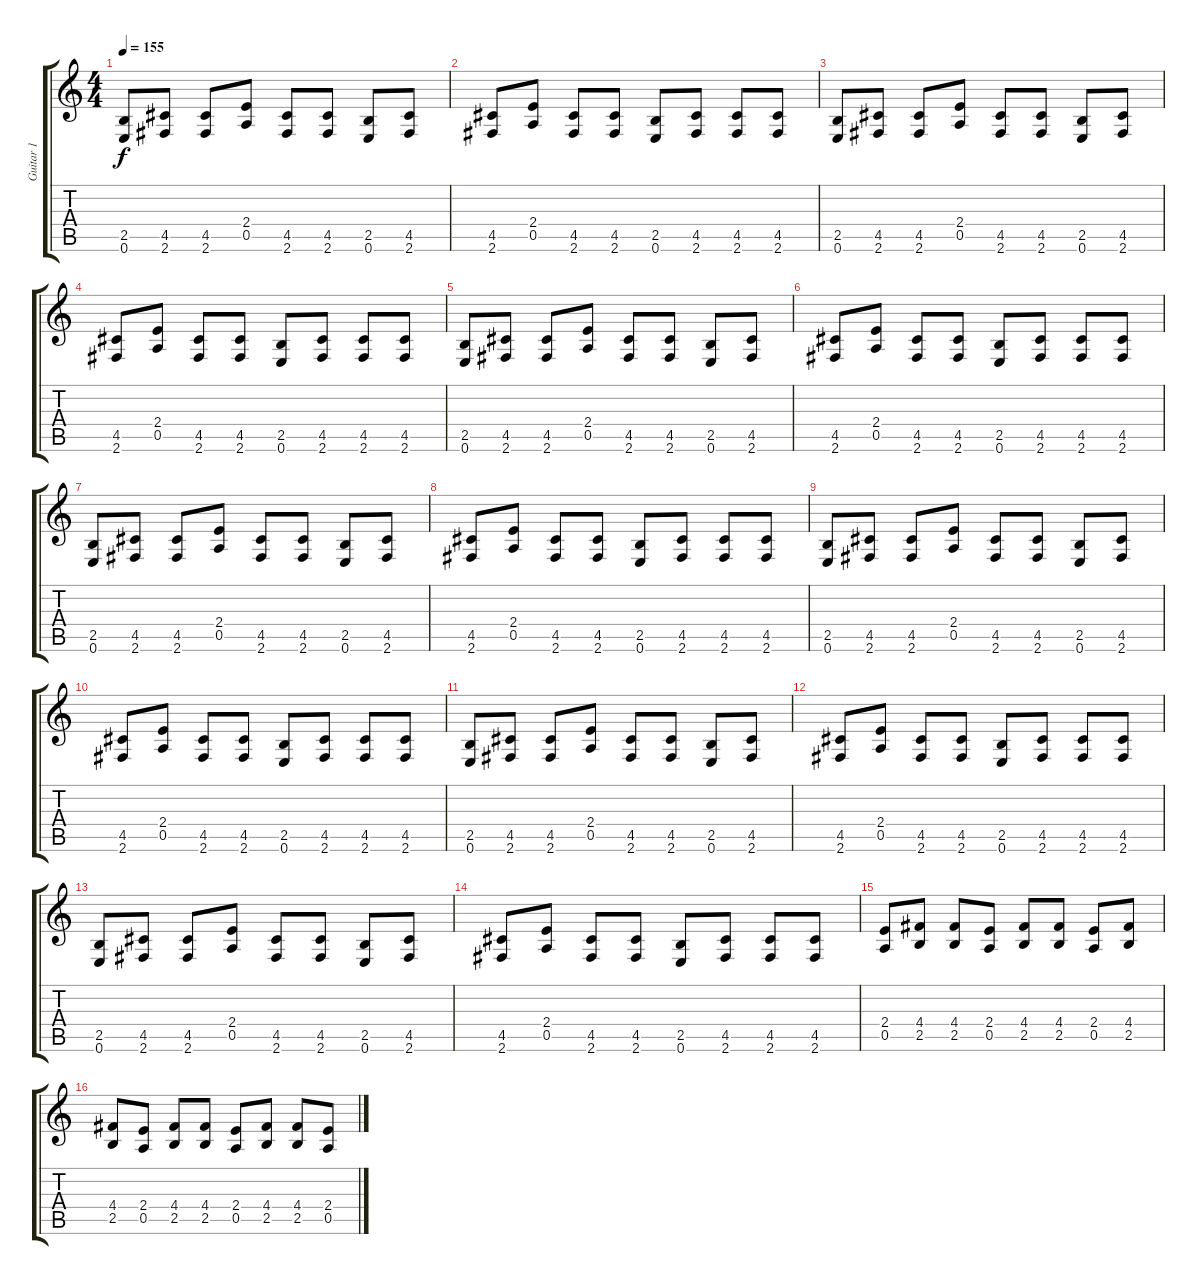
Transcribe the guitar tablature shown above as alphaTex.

\track ("Guitar 1" "Guitar 1") {instrument overdrivenguitar}
\staff {score tabs}
\tuning (E4 B3 G3 D3 A2 E2) {hide}
\ts (4 4)
\tempo 155
\clef g2
\ks c
(2.5 0.6).8{dy f} (4.5 2.6).8 (4.5 2.6).8 (2.4 0.5).8 (4.5 2.6).8 (4.5 2.6).8 (2.5 0.6).8 (4.5 2.6).8 |
(4.5 2.6).8 (2.4 0.5).8 (4.5 2.6).8 (4.5 2.6).8 (2.5 0.6).8 (4.5 2.6).8 (4.5 2.6).8 (4.5 2.6).8 |
(2.5 0.6).8 (4.5 2.6).8 (4.5 2.6).8 (2.4 0.5).8 (4.5 2.6).8 (4.5 2.6).8 (2.5 0.6).8 (4.5 2.6).8 |
(4.5 2.6).8 (2.4 0.5).8 (4.5 2.6).8 (4.5 2.6).8 (2.5 0.6).8 (4.5 2.6).8 (4.5 2.6).8 (4.5 2.6).8 |
(2.5 0.6).8 (4.5 2.6).8 (4.5 2.6).8 (2.4 0.5).8 (4.5 2.6).8 (4.5 2.6).8 (2.5 0.6).8 (4.5 2.6).8 |
(4.5 2.6).8 (2.4 0.5).8 (4.5 2.6).8 (4.5 2.6).8 (2.5 0.6).8 (4.5 2.6).8 (4.5 2.6).8 (4.5 2.6).8 |
(2.5 0.6).8 (4.5 2.6).8 (4.5 2.6).8 (2.4 0.5).8 (4.5 2.6).8 (4.5 2.6).8 (2.5 0.6).8 (4.5 2.6).8 |
(4.5 2.6).8 (2.4 0.5).8 (4.5 2.6).8 (4.5 2.6).8 (2.5 0.6).8 (4.5 2.6).8 (4.5 2.6).8 (4.5 2.6).8 |
(2.5 0.6).8 (4.5 2.6).8 (4.5 2.6).8 (2.4 0.5).8 (4.5 2.6).8 (4.5 2.6).8 (2.5 0.6).8 (4.5 2.6).8 |
(4.5 2.6).8 (2.4 0.5).8 (4.5 2.6).8 (4.5 2.6).8 (2.5 0.6).8 (4.5 2.6).8 (4.5 2.6).8 (4.5 2.6).8 |
(2.5 0.6).8 (4.5 2.6).8 (4.5 2.6).8 (2.4 0.5).8 (4.5 2.6).8 (4.5 2.6).8 (2.5 0.6).8 (4.5 2.6).8 |
(4.5 2.6).8 (2.4 0.5).8 (4.5 2.6).8 (4.5 2.6).8 (2.5 0.6).8 (4.5 2.6).8 (4.5 2.6).8 (4.5 2.6).8 |
(2.5 0.6).8 (4.5 2.6).8 (4.5 2.6).8 (2.4 0.5).8 (4.5 2.6).8 (4.5 2.6).8 (2.5 0.6).8 (4.5 2.6).8 |
(4.5 2.6).8 (2.4 0.5).8 (4.5 2.6).8 (4.5 2.6).8 (2.5 0.6).8 (4.5 2.6).8 (4.5 2.6).8 (4.5 2.6).8 |
(2.4 0.5).8 (4.4 2.5).8 (4.4 2.5).8 (2.4 0.5).8 (4.4 2.5).8 (4.4 2.5).8 (2.4 0.5).8 (4.4 2.5).8 |
(4.4 2.5).8 (2.4 0.5).8 (4.4 2.5).8 (4.4 2.5).8 (2.4 0.5).8 (4.4 2.5).8 (4.4 2.5).8 (2.4 0.5).8
